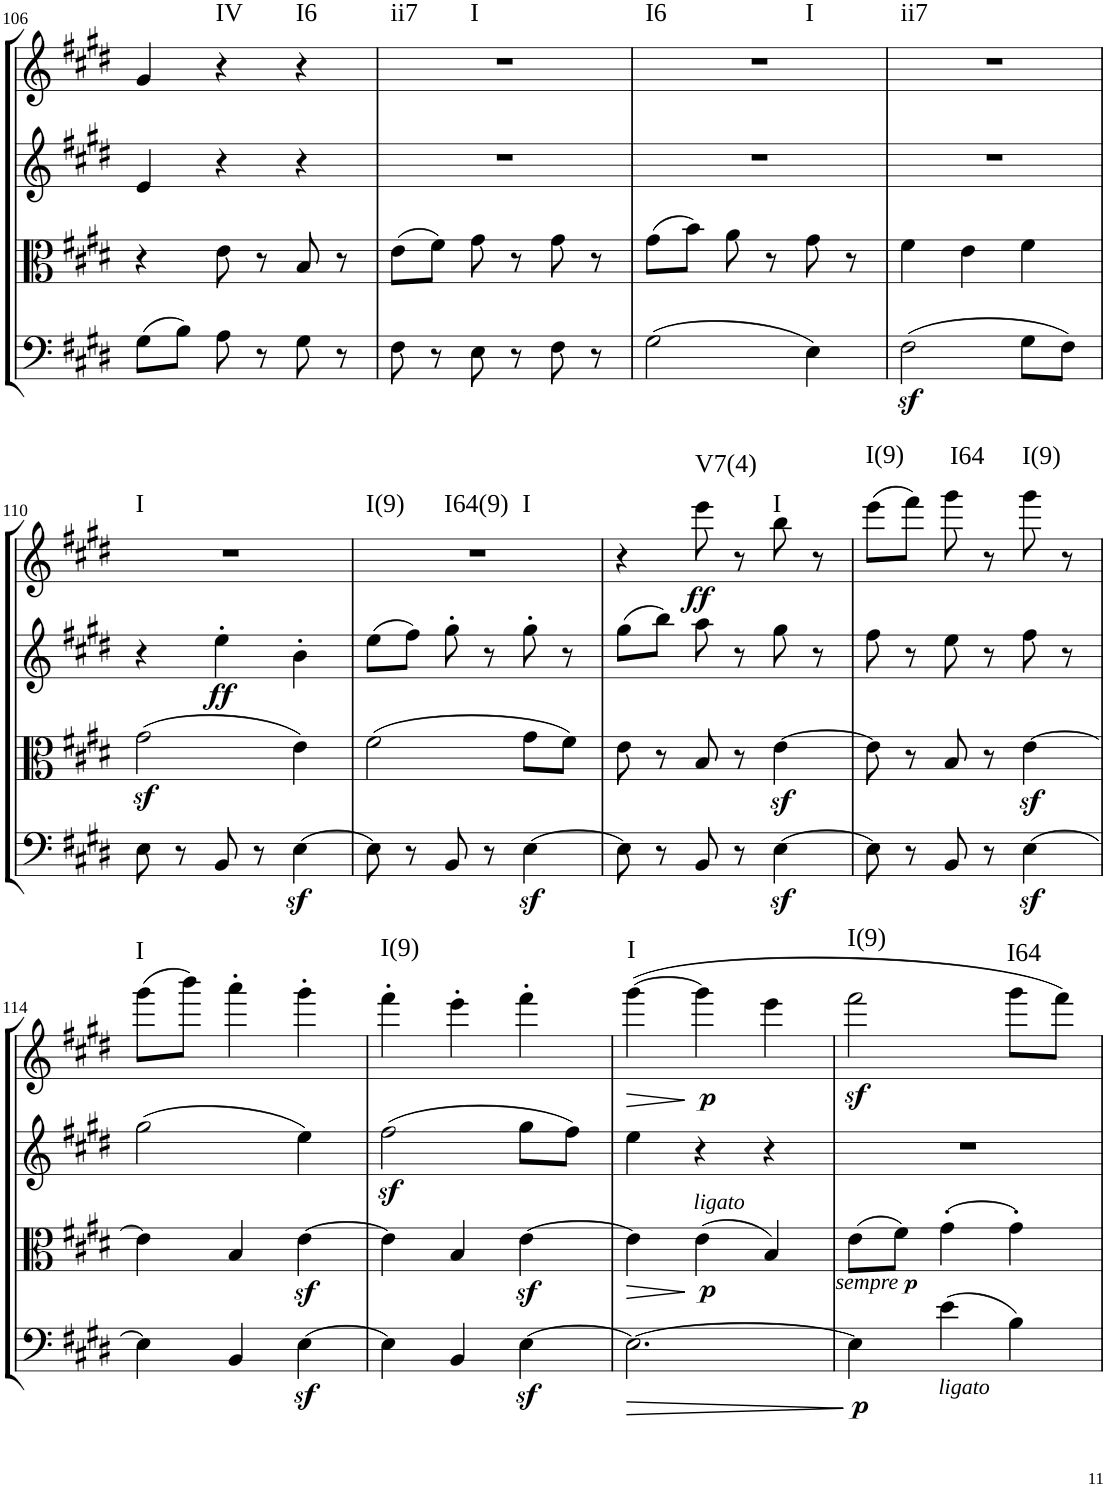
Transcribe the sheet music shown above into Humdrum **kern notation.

**kern	**dynam	**kern	**dynam	**kern	**dynam	**kern	**dynam	**harte
*part4	*part4	*part3	*part3	*part2	*part2	*part1	*part1	*part1
*staff4	*staff4	*staff3	*staff3	*staff2	*staff2	*staff1	*staff1	*
*I"Violoncello.	*	*I"Viola.	*	*I"Violin II.	*	*I"Violin I.	*	*
*I'Vc	*	*I'Vla	*	*I'Vln	*	*I'Vln	*	*
!!LO:PB:g=z
*clefF4	*	*clefC3	*	*clefG2	*	*clefG2	*	*
*k[f#c#g#d#]	*	*k[f#c#g#d#]	*	*k[f#c#g#d#]	*	*k[f#c#g#d#]	*	*
*M3/4	*	*M3/4	*	*M3/4	*	*M3/4	*	*
=106	=106	=106	=106	=106	=106	=106	=106	=106
(8G#\L	.	4r	.	4e/	.	4g#/	.	.
8B\J)	.	.	.	.	.	.	.	.
!	!	!	!	!	!	!	!	!LO:H:kt=IV
8A\	.	8e\	.	4r	.	4r	.	N
8r	.	8r	.	.	.	.	.	.
!	!	!	!	!	!	!	!	!LO:H:kt=I6
8G#\	.	8B/	.	4r	.	4r	.	N
8r	.	8r	.	.	.	.	.	.
=107	=107	=107	=107	=107	=107	=107	=107	=107
!	!	!	!	!	!	!	!	!LO:H:n=1:kt=ii7
!	!	!	!	!	!	!	!	!LO:H:n=2:kt=I
8F#\	.	(8e\L	.	2.r	.	2.r	.	N N
8r	.	8f#\J)	.	.	.	.	.	.
8E\	.	8g#\	.	.	.	.	.	.
8r	.	8r	.	.	.	.	.	.
8F#\	.	8g#\	.	.	.	.	.	.
8r	.	8r	.	.	.	.	.	.
=108	=108	=108	=108	=108	=108	=108	=108	=108
!	!	!	!	!	!	!	!	!LO:H:n=1:kt=I6
!	!	!	!	!	!	!	!	!LO:H:n=2:kt=I
(2G#\	.	(8g#\L	.	2.r	.	2.r	.	N N
.	.	8b\J)	.	.	.	.	.	.
.	.	8a\	.	.	.	.	.	.
.	.	8r	.	.	.	.	.	.
4E\)	.	8g#\	.	.	.	.	.	.
.	.	8r	.	.	.	.	.	.
=109	=109	=109	=109	=109	=109	=109	=109	=109
!	!	!	!	!	!	!	!	!LO:H:kt=ii7
(2F#z<\	.	4f#\	.	2.r	.	2.r	.	N
.	.	4e\	.	.	.	.	.	.
8G#\L	.	4f#\	.	.	.	.	.	.
8F#\J)	.	.	.	.	.	.	.	.
!!LO:LB:g=z
=110	=110	=110	=110	=110	=110	=110	=110	=110
!	!	!	!	!	!	!	!	!LO:H:kt=I
8E\	.	(2g#z<\	.	4r	.	2.r	.	N
8r	.	.	.	.	.	.	.	.
!	!	!	!	!	!LO:DY:b	!	!	!
8BB/	.	.	.	4ee'\	ff	.	.	.
8r	.	.	.	.	.	.	.	.
[4Ez<\	.	4e\)	.	4b'\	.	.	.	.
=111	=111	=111	=111	=111	=111	=111	=111	=111
!	!	!	!	!	!	!	!	!LO:H:n=1:kt=I(9)
!	!	!	!	!	!	!	!	!LO:H:n=2:kt=I64(9)
!	!	!	!	!	!	!	!	!LO:H:n=3:kt=I
8E\]	.	(2f#\	.	(8ee\L	.	2.r	.	N N N
8r	.	.	.	8ff#\J)	.	.	.	.
8BB/	.	.	.	8gg#'\	.	.	.	.
8r	.	.	.	8r	.	.	.	.
[4Ez<\	.	8g#\L	.	8gg#'\	.	.	.	.
.	.	8f#\J)	.	8r	.	.	.	.
=112	=112	=112	=112	=112	=112	=112	=112	=112
8E\]	.	8e\	.	(8gg#\L	.	4r	.	.
8r	.	8r	.	8bb\J)	.	.	.	.
!	!	!	!	!	!	!	!LO:DY:b	!LO:H:kt=V7(4)
8BB/	.	8B/	.	8aa\	.	8eee\	ff	N
8r	.	8r	.	8r	.	8r	.	.
!	!	!	!	!	!	!	!	!LO:H:kt=I
[4Ez<\	.	[4ez<\	.	8gg#\	.	8bb\	.	N
.	.	.	.	8r	.	8r	.	.
=113	=113	=113	=113	=113	=113	=113	=113	=113
!	!	!	!	!	!	!	!	!LO:H:kt=I(9)
8E\]	.	8e\]	.	8ff#\	.	(8eee\L	.	N
8r	.	8r	.	8r	.	8fff#\J)	.	.
!	!	!	!	!	!	!	!	!LO:H:kt=I64
8BB/	.	8B/	.	8ee\	.	8ggg#\	.	N
8r	.	8r	.	8r	.	8r	.	.
!	!	!	!	!	!	!	!	!LO:H:kt=I(9)
[4Ez<\	.	[4ez<\	.	8ff#\	.	8ggg#\	.	N
.	.	.	.	8r	.	8r	.	.
!!LO:LB:g=z
=114	=114	=114	=114	=114	=114	=114	=114	=114
!	!	!	!	!	!	!	!	!LO:H:kt=I
4E\]	.	4e\]	.	(2gg#\	.	(8ggg#\L	.	N
.	.	.	.	.	.	8bbb\J)	.	.
4BB/	.	4B/	.	.	.	4aaa'\	.	.
[4Ez<\	.	[4ez<\	.	4ee\)	.	4ggg#'\	.	.
=115	=115	=115	=115	=115	=115	=115	=115	=115
!	!	!	!	!	!	!	!	!LO:H:kt=I(9)
4E\]	.	4e\]	.	(2ff#z<\	.	4fff#'\	.	N
4BB/	.	4B/	.	.	.	4eee'\	.	.
[4Ez<\	.	[4ez<\	.	8gg#\L	.	4fff#'\	.	.
.	.	.	.	8ff#\J)	.	.	.	.
=116	=116	=116	=116	=116	=116	=116	=116	=116
!	!LO:HP:b	!	!LO:HP:b	!	!	!	!LO:HP:b	!LO:H:kt=I
2.E\_	>	4e\]	>	4ee\	.	([4ggg#\	>	N
!	!	!LO:TX:a:i:t=ligato	!	!	!	!	!	!
!	!	!	!LO:DY:n=1:b	!	!	!	!LO:DY:n=1:b	!
.	.	(4e\	] p	4r	.	4ggg#\]	] p	.
.	.	4B/)	.	4r	.	4eee\	.	.
.	]	.	.	.	.	.	.	.
=117	=117	=117	=117	=117	=117	=117	=117	=117
!LO:TX:a:i:t=sempre	!	!	!	!	!	!	!	!
!	!LO:DY:b	!	!	!	!	!	!LO:DY:b	!LO:H:kt=I(9)
4E\]	p	(8e\L	.	2.r	.	2fff#\	sf	N
.	.	8f#\J)	.	.	.	.	.	.
!LO:TX:b:i:t=ligato	!	!	!	!	!	!	!	!
(4e\	.	[4g#'\	.	.	.	.	.	.
!	!	!	!	!	!	!	!	!LO:H:kt=I64
4B\)	.	4g#'\]	.	.	.	8ggg#\L	.	N
.	.	.	.	.	.	8fff#\J)	.	.
=	=	=	=	=	=	=	=	=
*-	*-	*-	*-	*-	*-	*-	*-	*-
